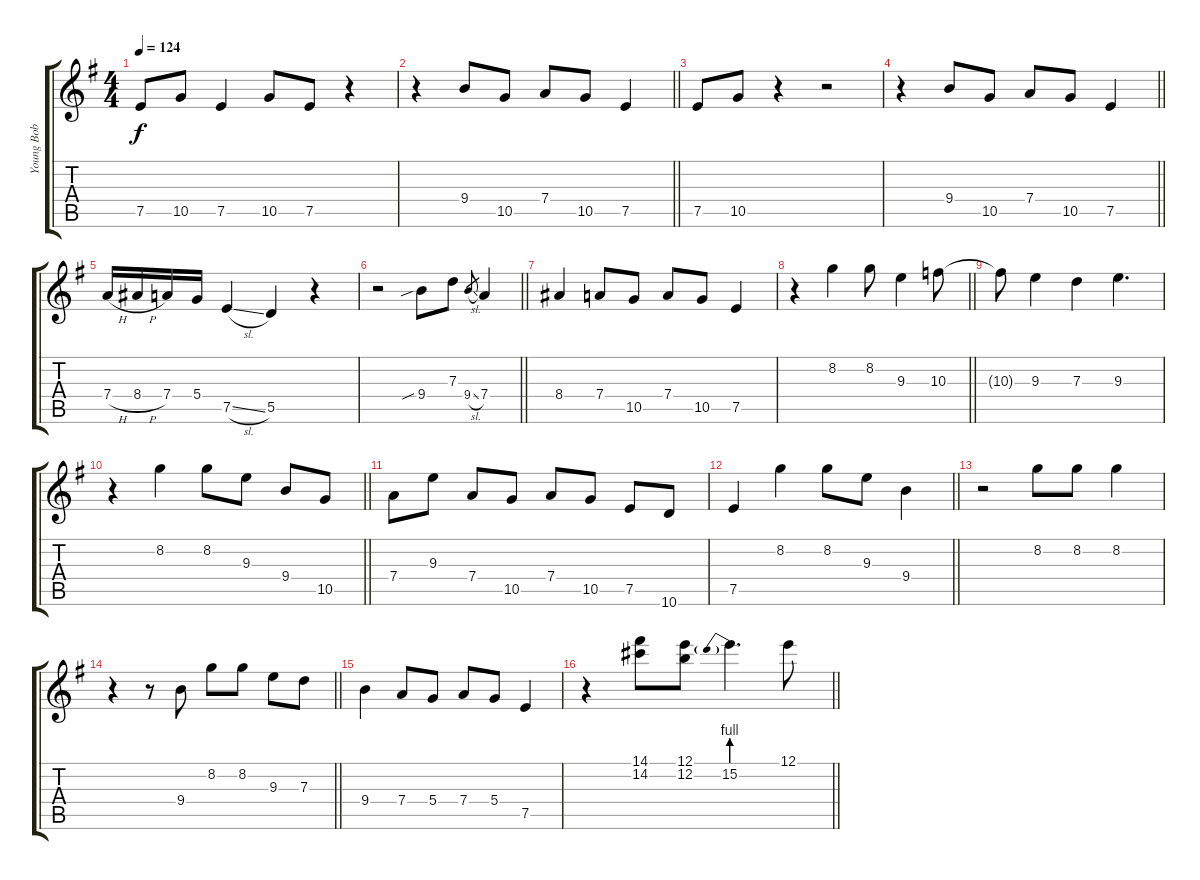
\track ("Young Bob" "Young Bob") {instrument overdrivenguitar}
\staff {score tabs}
\tuning (E4 B3 G3 D3 A2 E2) {hide}
\ts (4 4)
\tempo 124
\clef g2
\ks g
7.5.8{dy f} 10.5.8 7.5.4 10.5.8 7.5.8 r.4 |
\barLineRight lightlight
r.4 9.4.8 10.5.8 7.4.8 10.5.8 7.5.4 |
7.5.8 10.5.8 r.4 r.2 |
\barLineRight lightlight
r.4 9.4.8 10.5.8 7.4.8 10.5.8 7.5.4 |
7.4{h}.16 8.4{h}.16 7.4.16 5.4.16 7.5{sl}.4 5.5.4 r.4 |
\barLineRight lightlight
r.2 9.4{sib}.8 7.3.8 9.4{sl}.8{gr} 7.4.4 |
8.4.4 7.4.8 10.5.8 7.4.8 10.5.8 7.5.4 |
\barLineRight lightlight
r.4 8.2.4 8.2.8 9.3.4 10.3.8 |
10.3{t}.8 9.3.4 7.3.4 9.3.4{d} |
\barLineRight lightlight
r.4 8.2.4 8.2.8 9.3.8 9.4.8 10.5.8 |
7.4.8 9.3.8 7.4.8 10.5.8 7.4.8 10.5.8 7.5.8 10.6.8 |
\barLineRight lightlight
7.5.4 8.2.4 8.2.8 9.3.8 9.4.4 |
r.2 8.2.8 8.2.8 8.2.4 |
\barLineRight lightlight
r.4 r.8 9.4.8 8.2.8 8.2.8 9.3.8 7.3.8 |
9.4.4 7.4.8 5.4.8 7.4.8 5.4.8 7.5.4 |
\barLineRight lightlight
r.4 (14.1 14.2).8 (12.1 12.2).8 15.2{be (prebend 0 4 60 4)}.4{d} 12.1.8
